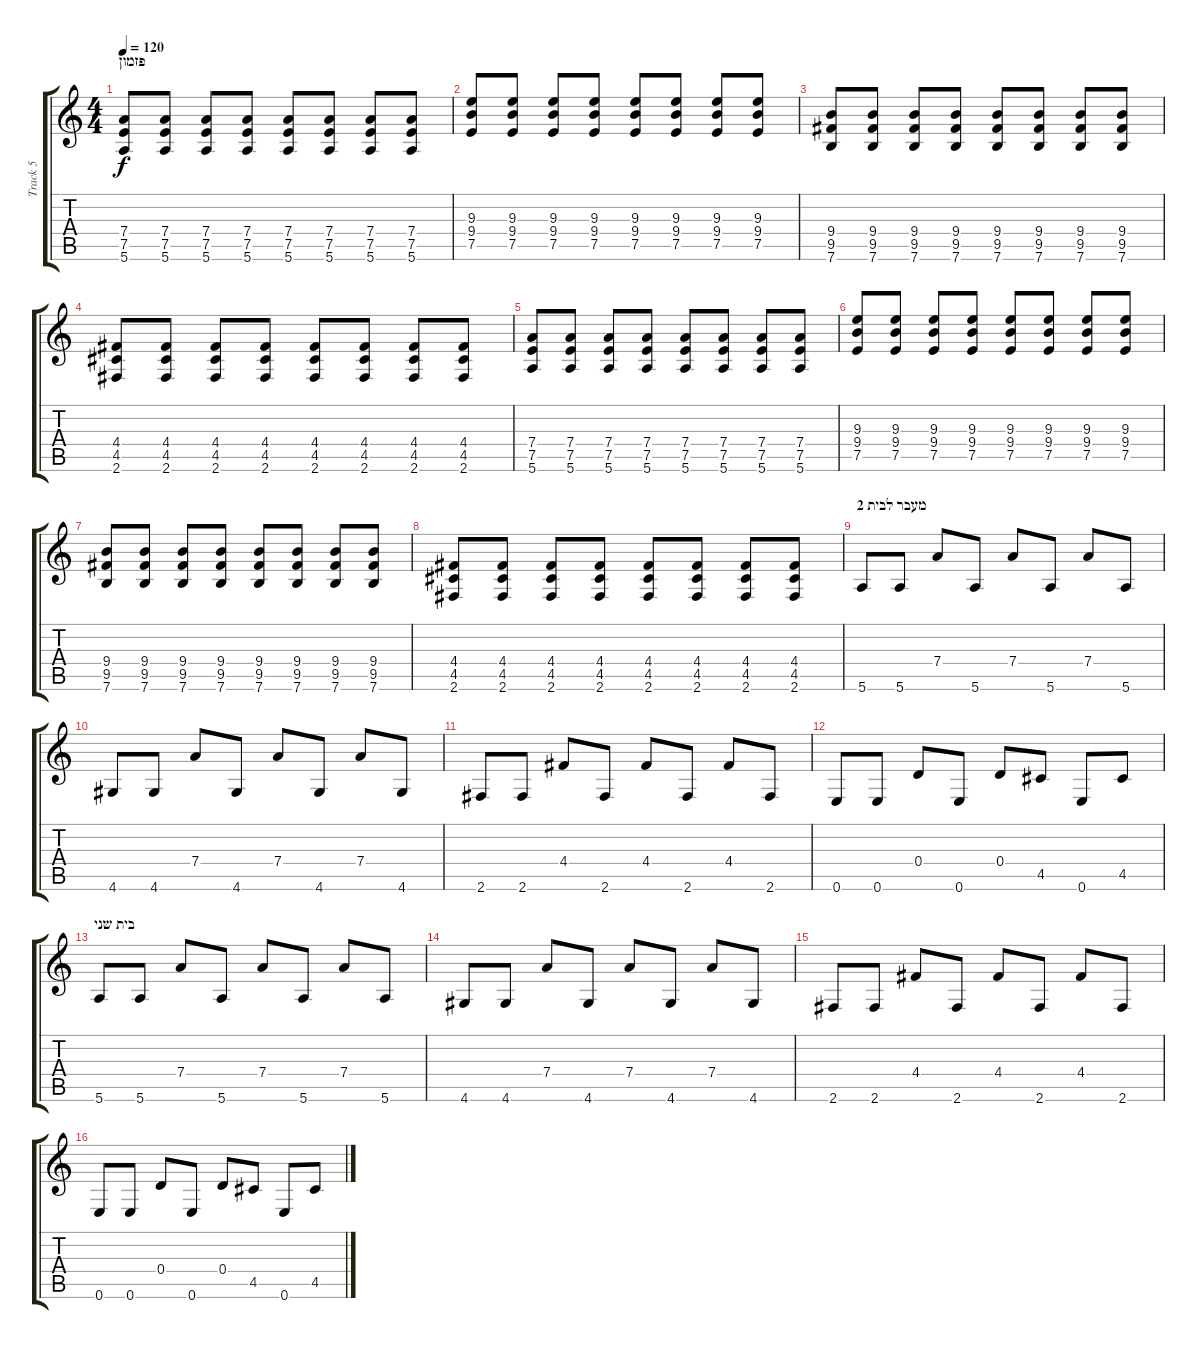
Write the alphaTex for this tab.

\track ("Track 5" "Track 5") {instrument distortionguitar}
\staff {score tabs}
\tuning (E4 B3 G3 D3 A2 E2) {hide}
\ts (4 4)
\section ("" "פזמון")
\tempo 120
\clef g2
\ks c
(7.4 7.5 5.6).8{dy f} (7.4 7.5 5.6).8 (7.4 7.5 5.6).8 (7.4 7.5 5.6).8 (7.4 7.5 5.6).8 (7.4 7.5 5.6).8 (7.4 7.5 5.6).8 (7.4 7.5 5.6).8 |
(9.3 9.4 7.5).8 (9.3 9.4 7.5).8 (9.3 9.4 7.5).8 (9.3 9.4 7.5).8 (9.3 9.4 7.5).8 (9.3 9.4 7.5).8 (9.3 9.4 7.5).8 (9.3 9.4 7.5).8 |
(9.4 9.5 7.6).8 (9.4 9.5 7.6).8 (9.4 9.5 7.6).8 (9.4 9.5 7.6).8 (9.4 9.5 7.6).8 (9.4 9.5 7.6).8 (9.4 9.5 7.6).8 (9.4 9.5 7.6).8 |
(4.4 4.5 2.6).8 (4.4 4.5 2.6).8 (4.4 4.5 2.6).8 (4.4 4.5 2.6).8 (4.4 4.5 2.6).8 (4.4 4.5 2.6).8 (4.4 4.5 2.6).8 (4.4 4.5 2.6).8 |
(7.4 7.5 5.6).8 (7.4 7.5 5.6).8 (7.4 7.5 5.6).8 (7.4 7.5 5.6).8 (7.4 7.5 5.6).8 (7.4 7.5 5.6).8 (7.4 7.5 5.6).8 (7.4 7.5 5.6).8 |
(9.3 9.4 7.5).8 (9.3 9.4 7.5).8 (9.3 9.4 7.5).8 (9.3 9.4 7.5).8 (9.3 9.4 7.5).8 (9.3 9.4 7.5).8 (9.3 9.4 7.5).8 (9.3 9.4 7.5).8 |
(9.4 9.5 7.6).8 (9.4 9.5 7.6).8 (9.4 9.5 7.6).8 (9.4 9.5 7.6).8 (9.4 9.5 7.6).8 (9.4 9.5 7.6).8 (9.4 9.5 7.6).8 (9.4 9.5 7.6).8 |
(4.4 4.5 2.6).8 (4.4 4.5 2.6).8 (4.4 4.5 2.6).8 (4.4 4.5 2.6).8 (4.4 4.5 2.6).8 (4.4 4.5 2.6).8 (4.4 4.5 2.6).8 (4.4 4.5 2.6).8 |
\section ("" "מעבר לבית 2")
5.6.8 5.6.8 7.4.8 5.6.8 7.4.8 5.6.8 7.4.8 5.6.8 |
4.6.8 4.6.8 7.4.8 4.6.8 7.4.8 4.6.8 7.4.8 4.6.8 |
2.6.8 2.6.8 4.4.8 2.6.8 4.4.8 2.6.8 4.4.8 2.6.8 |
0.6.8 0.6.8 0.4.8 0.6.8 0.4.8 4.5.8 0.6.8 4.5.8 |
\section ("" "בית שני")
5.6.8 5.6.8 7.4.8 5.6.8 7.4.8 5.6.8 7.4.8 5.6.8 |
4.6.8 4.6.8 7.4.8 4.6.8 7.4.8 4.6.8 7.4.8 4.6.8 |
2.6.8 2.6.8 4.4.8 2.6.8 4.4.8 2.6.8 4.4.8 2.6.8 |
0.6.8 0.6.8 0.4.8 0.6.8 0.4.8 4.5.8 0.6.8 4.5.8
